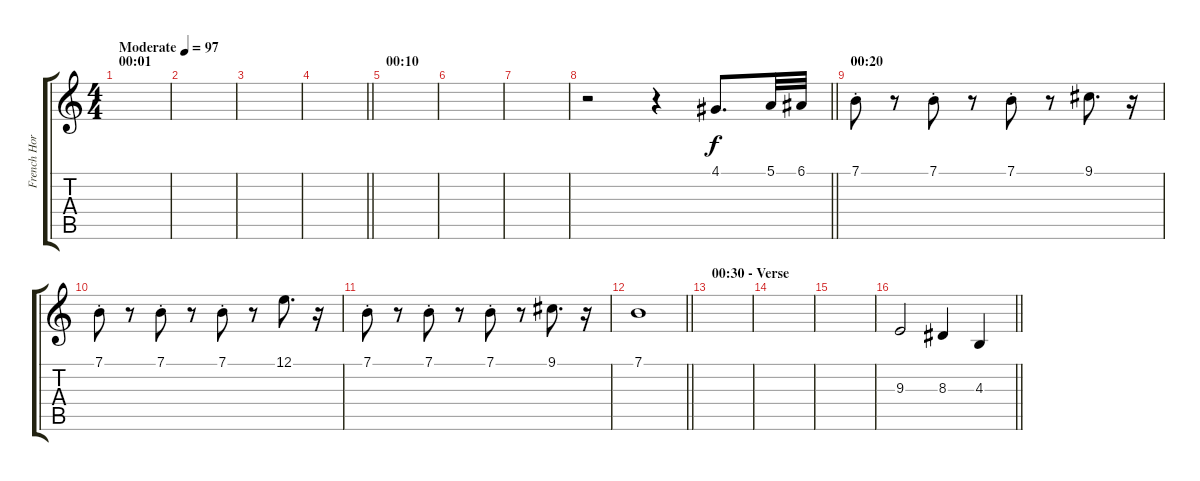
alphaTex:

\track ("French Horn" "French Hor") {instrument frenchhorn}
\staff {score tabs}
\tuning (E4 B3 G3 D3 A2 E2) {hide}
\ts (4 4)
\section ("" "00:01")
\tempo (97 "Moderate")
\clef g2
\ks c
|
|
|
\barLineRight lightlight
|
\section ("" "00:10")
|
|
|
\barLineRight lightlight
r.2 r.4 4.1.8{d} 5.1.32 6.1.32 |
\section ("" "00:20")
7.1{st}.8 r.8 7.1{st}.8 r.8 7.1{st}.8 r.8 9.1.8{d} r.16 |
7.1{st}.8 r.8 7.1{st}.8 r.8 7.1{st}.8 r.8 12.1.8{d} r.16 |
7.1{st}.8 r.8 7.1{st}.8 r.8 7.1{st}.8 r.8 9.1.8{d} r.16 |
\barLineRight lightlight
7.1.1 |
\section ("" "00:30 - Verse")
|
|
|
\barLineRight lightlight
9.3.2 8.3.4 4.3.4
